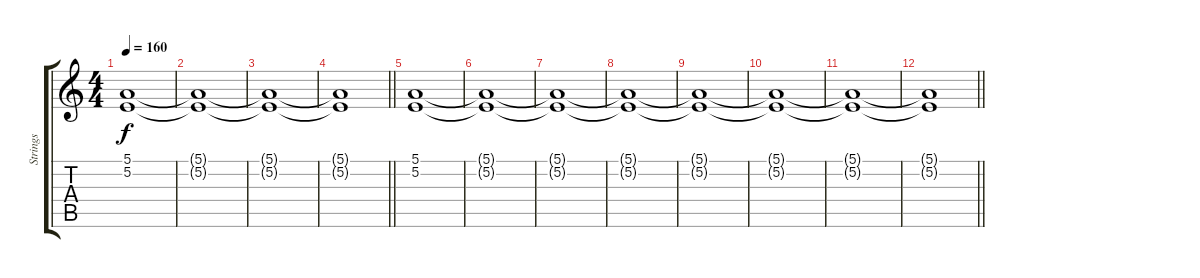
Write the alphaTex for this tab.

\track ("Strings" "Strings") {instrument stringensemble2}
\staff {score tabs}
\tuning (E4 B3 G3 D3 A2 E2) {hide}
\ts (4 4)
\tempo 160
\clef g2
\ks c
(5.1{t} 5.2{t}).1{dy f} |
(5.1{t} 5.2{t}).1 |
(5.1{t} 5.2{t}).1 |
\barLineRight lightlight
(5.1{t} 5.2{t}).1 |
(5.1 5.2).1 |
(5.1{t} 5.2{t}).1 |
(5.1{t} 5.2{t}).1 |
(5.1{t} 5.2{t}).1 |
(5.1{t} 5.2{t}).1 |
(5.1{t} 5.2{t}).1 |
(5.1{t} 5.2{t}).1 |
\barLineRight lightlight
(5.1{t} 5.2{t}).1
